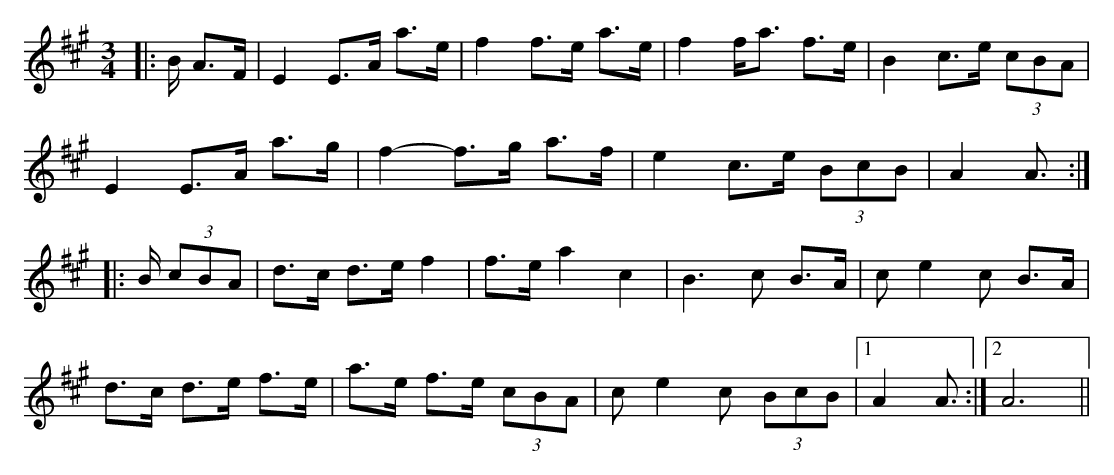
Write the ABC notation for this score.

X:1
M:3/4
K:A
|:B/ A>F|E2 E>A a>e|f2 f>e a>e|f2 f<a f>e|B2 c>e (3cBA|
E2 E>A a>g|f2- f>g a>f|e2 c>e (3BcB|A2 A3/2:|
|:B/ (3cBA|d>c d>e f2|f>e a2 c2|B3 c B>A|c e2 c B>A|
d>c d>e f>e|a>e f>e (3cBA|c e2 c (3BcB|1 A2 A3/2:|2 A6||
